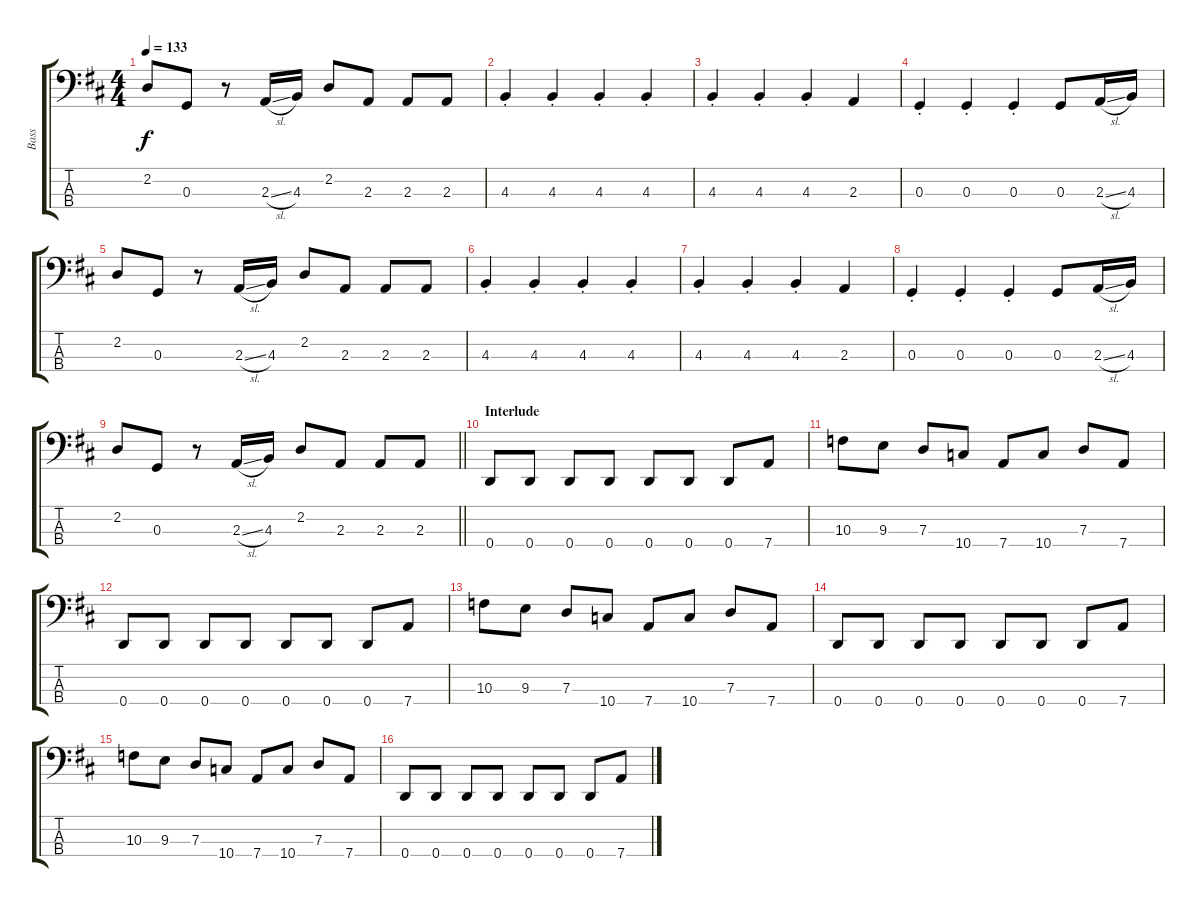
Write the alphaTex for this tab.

\track ("Bass" "Bass") {instrument electricbassfinger}
\staff {score tabs}
\tuning (F2 C2 G1 D1) {hide}
\ts (4 4)
\tempo 133
\clef f4
\ks d
2.2.8{dy f} 0.3.8 r.8 2.3{sl}.16 4.3.16 2.2.8 2.3.8 2.3.8 2.3.8 |
4.3{st}.4 4.3{st}.4 4.3{st}.4 4.3{st}.4 |
4.3{st}.4 4.3{st}.4 4.3{st}.4 2.3.4 |
0.3{st}.4 0.3{st}.4 0.3{st}.4 0.3.8 2.3{sl}.16 4.3.16 |
2.2.8 0.3.8 r.8 2.3{sl}.16 4.3.16 2.2.8 2.3.8 2.3.8 2.3.8 |
4.3{st}.4 4.3{st}.4 4.3{st}.4 4.3{st}.4 |
4.3{st}.4 4.3{st}.4 4.3{st}.4 2.3.4 |
0.3{st}.4 0.3{st}.4 0.3{st}.4 0.3.8 2.3{sl}.16 4.3.16 |
\barLineRight lightlight
2.2.8 0.3.8 r.8 2.3{sl}.16 4.3.16 2.2.8 2.3.8 2.3.8 2.3.8 |
\section ("" "Interlude")
0.4.8 0.4.8 0.4.8 0.4.8 0.4.8 0.4.8 0.4.8 7.4.8 |
10.3.8 9.3.8 7.3.8 10.4.8 7.4.8 10.4.8 7.3.8 7.4.8 |
0.4.8 0.4.8 0.4.8 0.4.8 0.4.8 0.4.8 0.4.8 7.4.8 |
10.3.8 9.3.8 7.3.8 10.4.8 7.4.8 10.4.8 7.3.8 7.4.8 |
0.4.8 0.4.8 0.4.8 0.4.8 0.4.8 0.4.8 0.4.8 7.4.8 |
10.3.8 9.3.8 7.3.8 10.4.8 7.4.8 10.4.8 7.3.8 7.4.8 |
0.4.8 0.4.8 0.4.8 0.4.8 0.4.8 0.4.8 0.4.8 7.4.8
